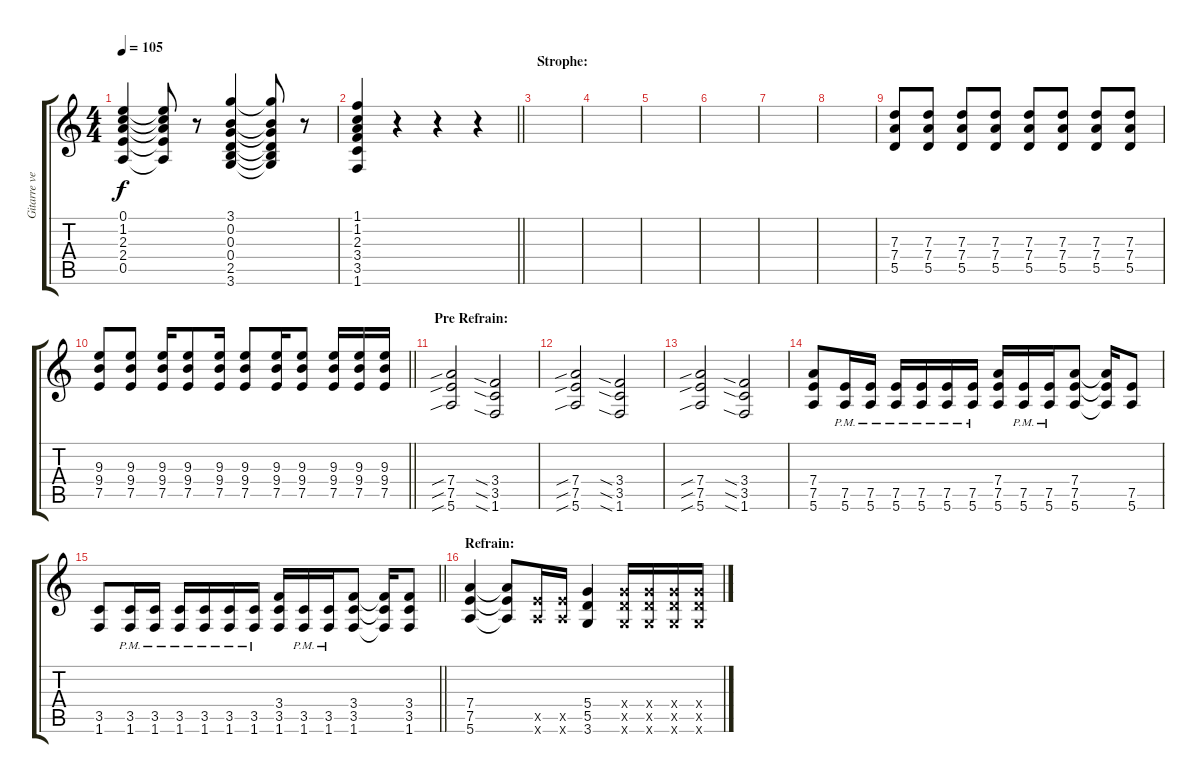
\track ("Gitarre verzerrt (Gonzo)" "Gitarre ve") {instrument overdrivenguitar}
\staff {score tabs}
\tuning (E4 B3 G3 D3 A2 E2) {hide}
\ts (4 4)
\tempo 105
\clef g2
\ks c
(0.1 1.2 2.3 2.4 0.5).4{dy f volume 7} (0.1{t} 1.2{t} 2.3{t} 2.4{t} 0.5{t}).8 r.8{volume 11} (3.1 0.2 0.3 0.4 2.5 3.6).4{volume 7} (3.1{t} 0.2{t} 0.3{t} 0.4{t} 2.5{t} 3.6{t}).8 r.8{volume 11} |
\barLineRight lightlight
(1.1 1.2 2.3 3.4 3.5 1.6).4{volume 7} r.4 r.4{volume 11} r.4 |
\section ("" "Strophe:")
|
|
|
|
|
|
(7.3 7.4 5.5).8 (7.3 7.4 5.5).8 (7.3 7.4 5.5).8 (7.3 7.4 5.5).8 (7.3 7.4 5.5).8 (7.3 7.4 5.5).8 (7.3 7.4 5.5).8 (7.3 7.4 5.5).8 |
\barLineRight lightlight
(9.3 9.4 7.5).8 (9.3 9.4 7.5).8 (9.3 9.4 7.5).16 (9.3 9.4 7.5).8 (9.3 9.4 7.5).16 (9.3 9.4 7.5).8 (9.3 9.4 7.5).16 (9.3 9.4 7.5).8 (9.3 9.4 7.5).16 (9.3 9.4 7.5).16 (9.3 9.4 7.5).16 |
\section ("" "Pre Refrain:")
(7.4{sib} 7.5{sib} 5.6{sib}).2 (3.4{sia} 3.5{sia} 1.6{sia}).2 |
(7.4{sib} 7.5{sib} 5.6{sib}).2 (3.4{sia} 3.5{sia} 1.6{sia}).2 |
(7.4{sib} 7.5{sib} 5.6{sib}).2 (3.4{sia} 3.5{sia} 1.6{sia}).2 |
(7.4 7.5 5.6).8 (7.5{pm} 5.6{pm}).16 (7.5{pm} 5.6{pm}).16 (7.5{pm} 5.6{pm}).16 (7.5{pm} 5.6{pm}).16 (7.5{pm} 5.6{pm}).16 (7.5{pm} 5.6{pm}).16 (7.4 7.5 5.6).16 (7.5{pm} 5.6{pm}).16 (7.5{pm} 5.6{pm}).16 (7.4 7.5 5.6).8 (7.4{t} 7.5{t} 5.6{t}).16 (7.5 5.6).8 |
\barLineRight lightlight
(3.5 1.6).8 (3.5{pm} 1.6{pm}).16 (3.5{pm} 1.6{pm}).16 (3.5{pm} 1.6{pm}).16 (3.5{pm} 1.6{pm}).16 (3.5{pm} 1.6{pm}).16 (3.5{pm} 1.6{pm}).16 (3.4 3.5 1.6).16 (3.5{pm} 1.6{pm}).16 (3.5{pm} 1.6{pm}).16 (3.4 3.5 1.6).8 (3.4{t} 3.5{t} 1.6{t}).16 (3.4 3.5 1.6).8 |
\section ("" "Refrain:")
(7.4 7.5 5.6).4 (7.4{t} 7.5{t} 5.6{t}).8 (7.5{x} 5.6{x}).16 (7.5{x} 5.6{x}).16 (5.4 5.5 3.6).4 (5.4{x} 5.5{x} 3.6{x}).16 (5.4{x} 5.5{x} 3.6{x}).16 (5.4{x} 5.5{x} 3.6{x}).16 (5.4{x} 5.5{x} 3.6{x}).16
